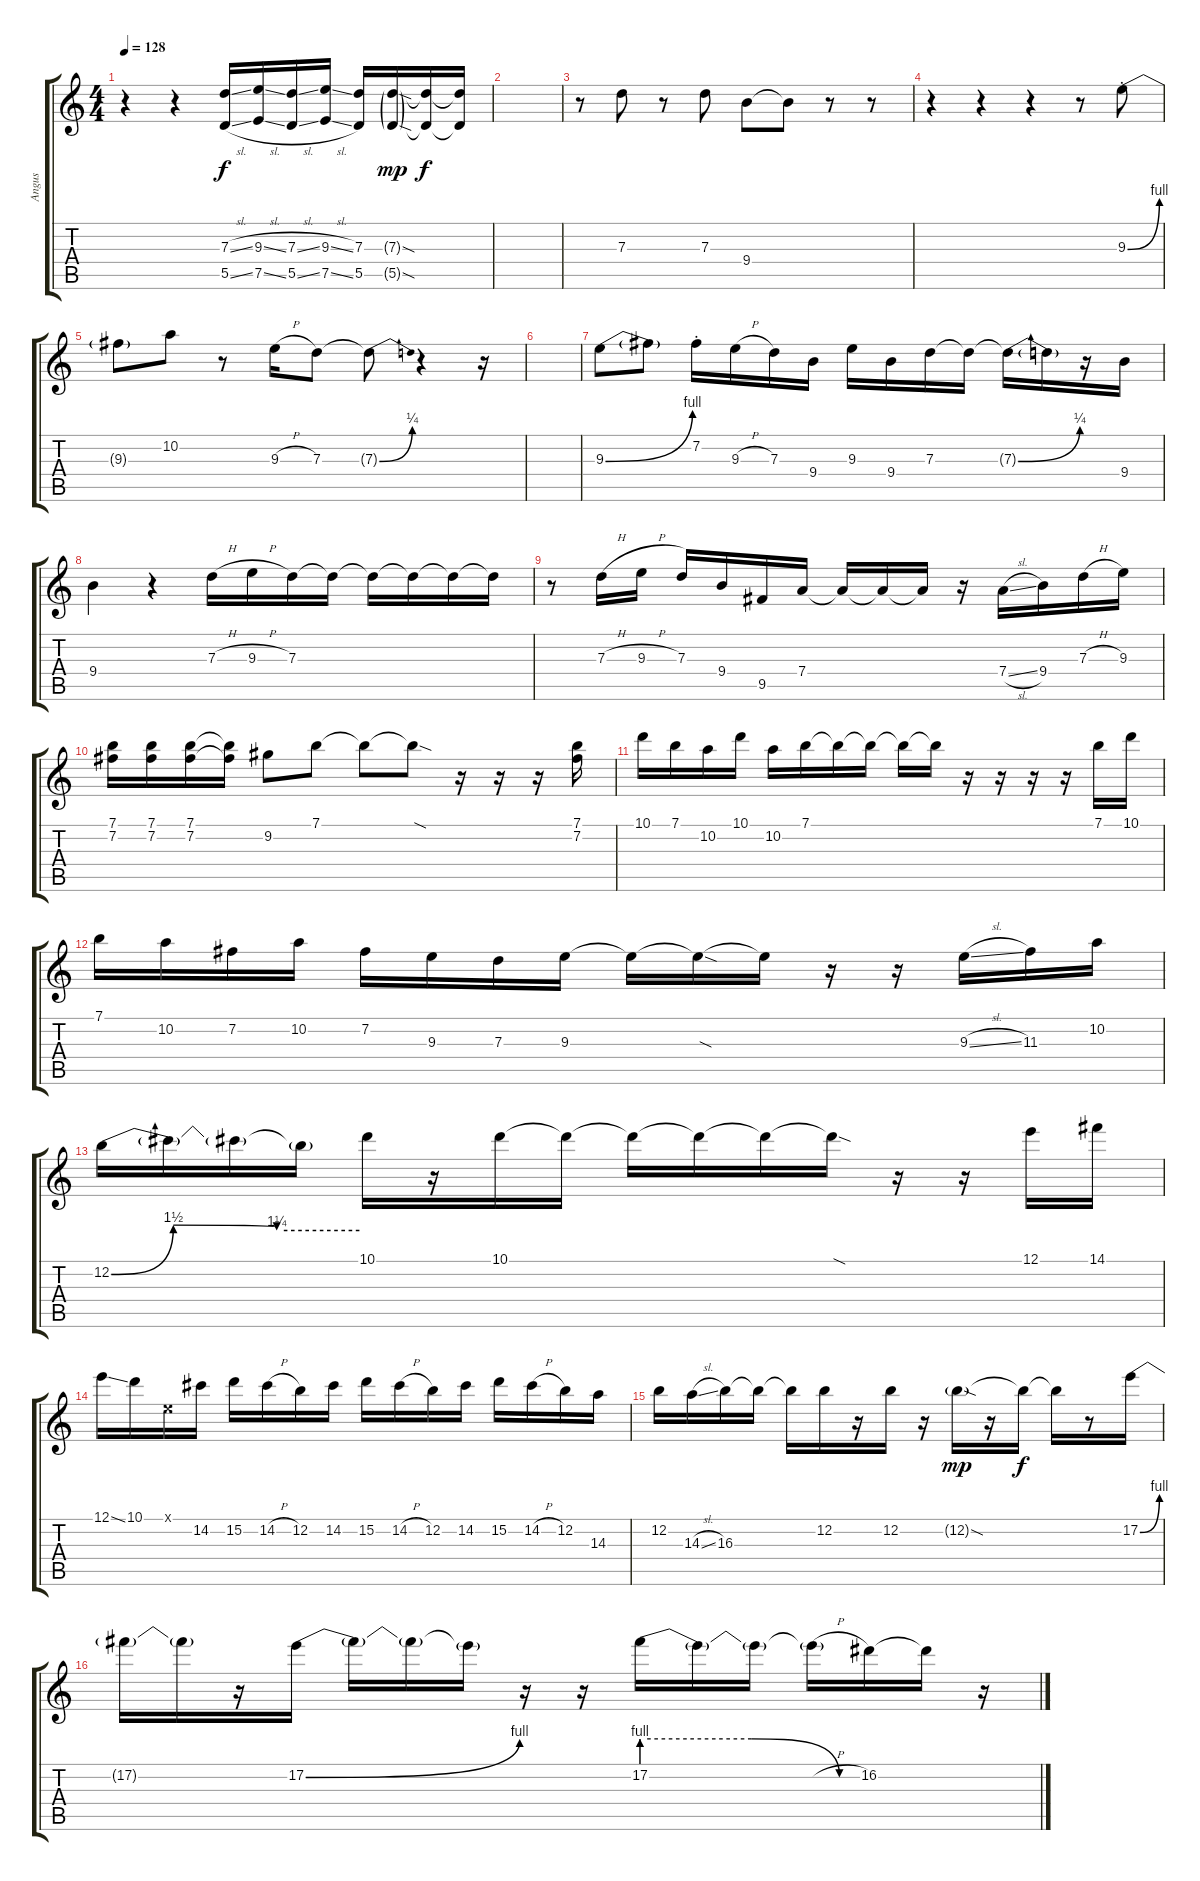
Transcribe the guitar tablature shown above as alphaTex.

\track ("Angus" "Angus") {instrument overdrivenguitar}
\staff {score tabs}
\tuning (E4 B3 G3 D3 A2 E2) {hide}
\ts (4 4)
\tempo 128
\clef g2
\ks c
r.4{dy f} r.4 (7.3{sl} 5.5{sl}).16 (9.3{sl} 7.5{sl}).16 (7.3{sl} 5.5{sl}).16 (9.3{sl} 7.5{sl}).16 (7.3 5.5).16 (7.3{sod g} 5.5{sod g}).16{dy mp} (7.3{t} 5.5{t}).16{dy f} (7.3{t} 5.5{t}).16 |
|
r.8 7.3.8 r.8 7.3.8 9.4.8 9.4{t}.8 r.8 r.8 |
r.4 r.4 r.4 r.8 9.3{be (bend 0 0 60 4) st}.8 |
9.3{t}.8 10.2.8 r.8 9.3{h}.16 7.3.8 7.3{be (bend 0 0 60 1) t}.8 r.4 r.16 |
|
9.3{be (bend 0 0 60 4)}.8 9.3{t}.8 7.2{st}.16 9.3{h}.16 7.3.16 9.4.16 9.3.16 9.4.16 7.3.16 7.3{t}.16 7.3{be (bend 0 0 60 1) t}.16 7.3{t}.16 r.16 9.4.16 |
9.4.4 r.4 7.3{h}.16 9.3{h}.16 7.3.16 7.3{t}.16 7.3{t}.16 7.3{t}.16 7.3{t}.16 7.3{t}.16 |
r.8 7.3{h}.16 9.3{h}.16 7.3.16 9.4.16 9.5.16 7.4.16 7.4{t}.16 7.4{t}.16 7.4{t}.16 r.16 7.4{sl}.16 9.4.16 7.3{h}.16 9.3.16 |
(7.1 7.2).16 (7.1 7.2).16 (7.1 7.2).16 (7.1{t} 7.2{t}).16 9.2.8 7.1.8 7.1{t}.8 7.1{sod t}.8 r.16 r.16 r.16 (7.1 7.2).16 |
10.1.16 7.1.16 10.2.16 10.1.16 10.2.16 7.1.16 7.1{t}.16 7.1{t}.16 7.1{t}.16 7.1{t}.16 r.16 r.16 r.16 r.16 7.1.16 10.1.16 |
7.1.16 10.2.16 7.2.16 10.2.16 7.2.16 9.3.16 7.3.16 9.3.16 9.3{t}.16 9.3{sod t}.16 9.3{t}.16 r.16 r.16 9.3{sl}.16 11.3.16 10.2.16 |
12.2{be (custom 0 0 15 6 40 5 60 5)}.16 12.2{t}.16 12.2{t}.16 12.2{t}.16 10.1.16 r.16 10.1.16 10.1{t}.16 10.1{t}.16 10.1{t}.16 10.1{t}.16 10.1{sod t}.16 r.16 r.16 12.1.16 14.1.16 |
12.1{ss}.16 10.1.16 0.1{x}.16 14.2.16 15.2.16 14.2{h}.16 12.2.16 14.2.16 15.2.16 14.2{h}.16 12.2.16 14.2.16 15.2.16 14.2{h}.16 12.2.16 14.3.16 |
12.2.16 14.3{sl}.16 16.3.16 16.3{t}.16 16.3{t}.16 12.2.16 r.16 12.2.16 r.16 12.2{sod g}.16{dy mp} r.16 12.2{t}.16{dy f} 12.2{t}.16 r.8 17.2{be (bend 0 0 60 4)}.16 |
17.2{t}.16 17.2{t}.16 r.16 17.2{be (bend 0 0 60 4)}.16 17.2{t}.16 17.2{t}.16 17.2{t}.16 r.16 r.16 17.2{be (custom 0 4 30 4 54 0 60 0)}.16 17.2{t}.16 17.2{t}.16 17.2{h t}.16 16.2.16 16.2{t}.16 r.16
